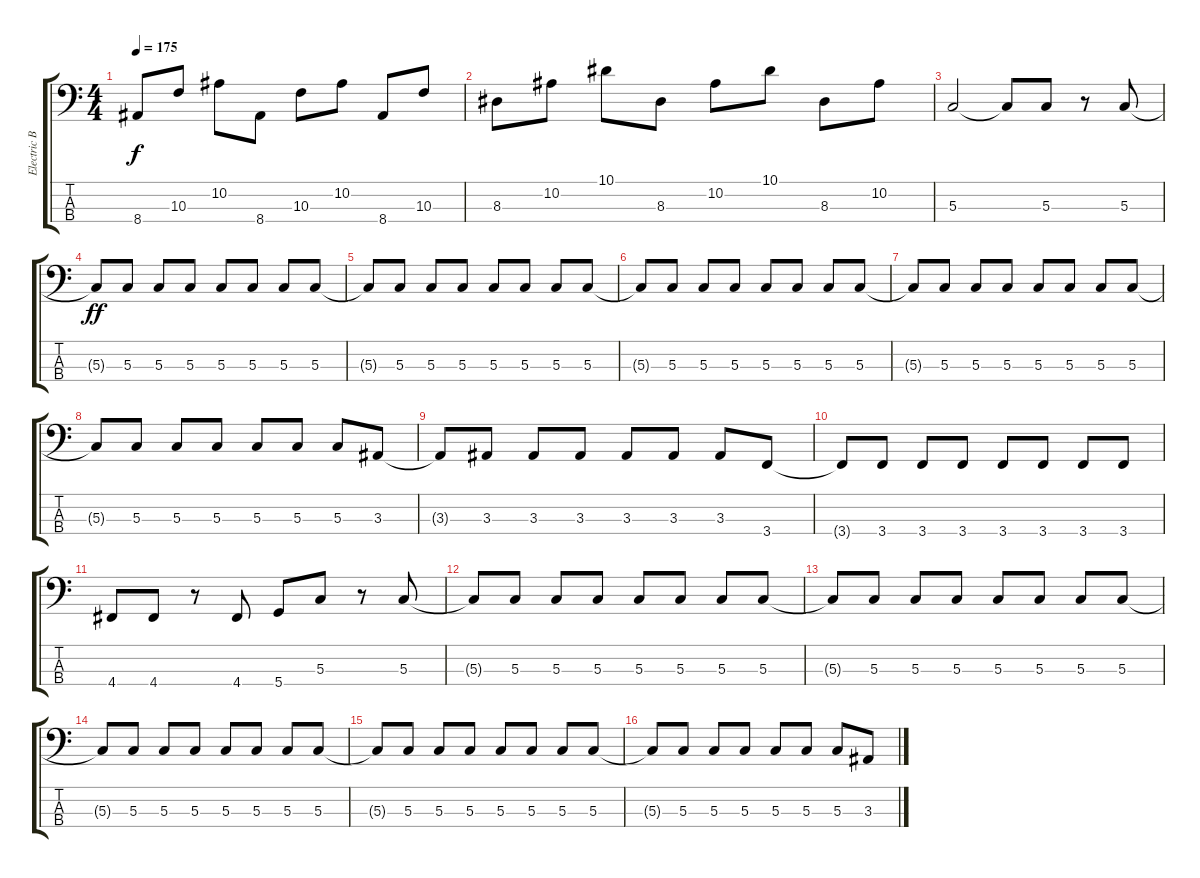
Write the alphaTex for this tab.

\track ("Electric Bass" "Electric B") {instrument electricbassfinger}
\staff {score tabs}
\tuning (F2 C2 G1 D1) {hide}
\ts (4 4)
\tempo 175
\clef f4
\ks c
8.4.8{dy f} 10.3.8 10.2.8 8.4.8 10.3.8 10.2.8 8.4.8 10.3.8 |
8.3.8 10.2.8 10.1.8 8.3.8 10.2.8 10.1.8 8.3.8 10.2.8 |
5.3.2 5.3{t}.8 5.3.8 r.8 5.3.8 |
5.3{t}.8{dy ff} 5.3.8 5.3.8 5.3.8 5.3.8 5.3.8 5.3.8 5.3.8 |
5.3{t}.8 5.3.8 5.3.8 5.3.8 5.3.8 5.3.8 5.3.8 5.3.8 |
5.3{t}.8 5.3.8 5.3.8 5.3.8 5.3.8 5.3.8 5.3.8 5.3.8 |
5.3{t}.8 5.3.8 5.3.8 5.3.8 5.3.8 5.3.8 5.3.8 5.3.8 |
5.3{t}.8 5.3.8 5.3.8 5.3.8 5.3.8 5.3.8 5.3.8 3.3.8 |
3.3{t}.8 3.3.8 3.3.8 3.3.8 3.3.8 3.3.8 3.3.8 3.4.8 |
3.4{t}.8 3.4.8 3.4.8 3.4.8 3.4.8 3.4.8 3.4.8 3.4.8 |
4.4.8 4.4.8 r.8 4.4.8 5.4.8 5.3.8 r.8 5.3.8 |
5.3{t}.8 5.3.8 5.3.8 5.3.8 5.3.8 5.3.8 5.3.8 5.3.8 |
5.3{t}.8 5.3.8 5.3.8 5.3.8 5.3.8 5.3.8 5.3.8 5.3.8 |
5.3{t}.8 5.3.8 5.3.8 5.3.8 5.3.8 5.3.8 5.3.8 5.3.8 |
5.3{t}.8 5.3.8 5.3.8 5.3.8 5.3.8 5.3.8 5.3.8 5.3.8 |
5.3{t}.8 5.3.8 5.3.8 5.3.8 5.3.8 5.3.8 5.3.8 3.3.8
